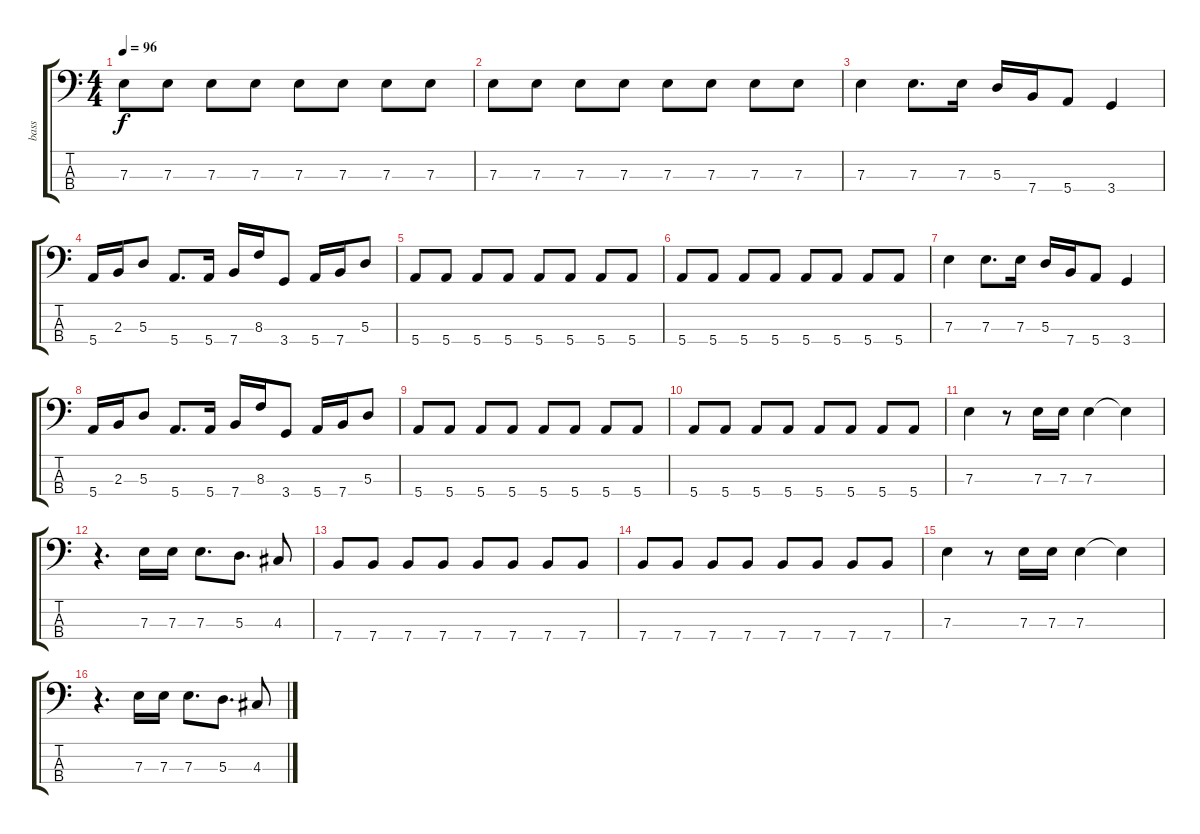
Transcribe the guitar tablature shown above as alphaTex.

\track ("bass" "bass") {instrument acousticbass}
\staff {score tabs}
\tuning (G2 D2 A1 E1) {hide}
\ts (4 4)
\tempo 96
\clef f4
\ks c
7.3.8{dy f} 7.3.8 7.3.8 7.3.8 7.3.8 7.3.8 7.3.8 7.3.8 |
7.3.8 7.3.8 7.3.8 7.3.8 7.3.8 7.3.8 7.3.8 7.3.8 |
7.3.4 7.3.8{d} 7.3.16 5.3.16 7.4.16 5.4.8 3.4.4 |
5.4.16 2.3.16 5.3.8 5.4.8{d} 5.4.16 7.4.16 8.3.16 3.4.8 5.4.16 7.4.16 5.3.8 |
5.4.8 5.4.8 5.4.8 5.4.8 5.4.8 5.4.8 5.4.8 5.4.8 |
5.4.8 5.4.8 5.4.8 5.4.8 5.4.8 5.4.8 5.4.8 5.4.8 |
7.3.4 7.3.8{d} 7.3.16 5.3.16 7.4.16 5.4.8 3.4.4 |
5.4.16 2.3.16 5.3.8 5.4.8{d} 5.4.16 7.4.16 8.3.16 3.4.8 5.4.16 7.4.16 5.3.8 |
5.4.8 5.4.8 5.4.8 5.4.8 5.4.8 5.4.8 5.4.8 5.4.8 |
5.4.8 5.4.8 5.4.8 5.4.8 5.4.8 5.4.8 5.4.8 5.4.8 |
7.3.4 r.8 7.3.16 7.3.16 7.3.4 7.3{t}.4 |
r.4{d} 7.3.16 7.3.16 7.3.8{d} 5.3.8{d} 4.3.8 |
7.4.8 7.4.8 7.4.8 7.4.8 7.4.8 7.4.8 7.4.8 7.4.8 |
7.4.8 7.4.8 7.4.8 7.4.8 7.4.8 7.4.8 7.4.8 7.4.8 |
7.3.4 r.8 7.3.16 7.3.16 7.3.4 7.3{t}.4 |
r.4{d} 7.3.16 7.3.16 7.3.8{d} 5.3.8{d} 4.3.8
